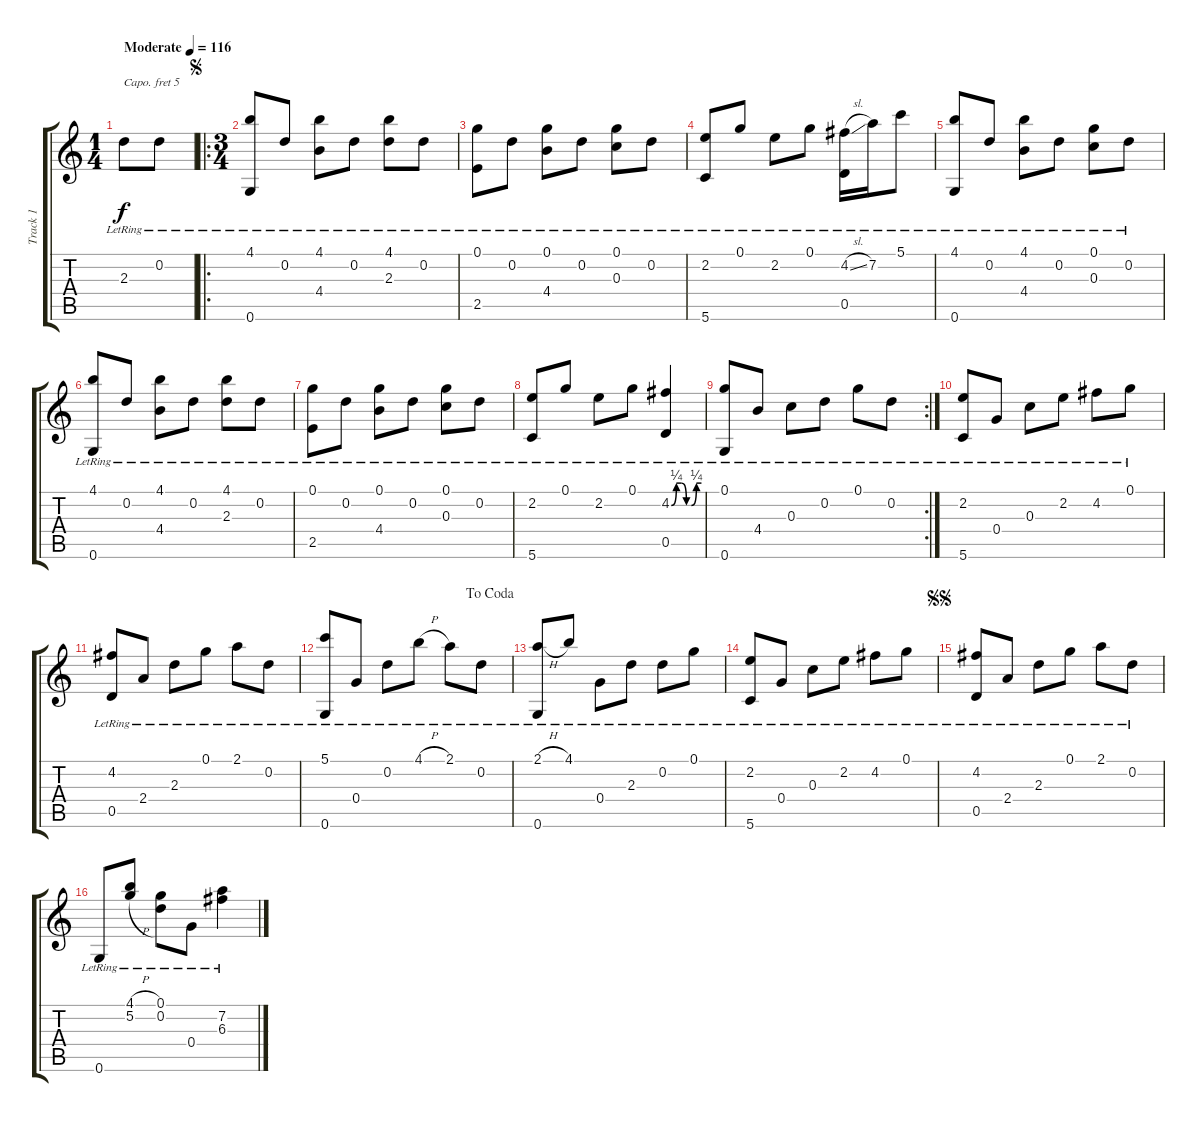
\track ("Track 1" "Track 1") {instrument acousticguitarsteel}
\staff {score tabs}
\capo 5
\tuning (D4 A3 G3 D3 A2 D2) {hide}
\ts (1 4)
\tempo (116 "Moderate")
\clef g2
\ks c
2.3{lr}.8{dy f instrument acousticguitarsteel} 0.2{lr}.8 |
\ro
\ts (3 4)
\jump segno
(4.1{lr} 0.6{lr}).8 0.2{lr}.8 (4.1{lr} 4.4{lr}).8 0.2{lr}.8 (4.1{lr} 2.3{lr}).8 0.2{lr}.8 |
(0.1{lr} 2.5{lr}).8 0.2{lr}.8 (0.1{lr} 4.4{lr}).8 0.2{lr}.8 (0.1{lr} 0.3{lr}).8 0.2{lr}.8 |
(2.2{lr} 5.6{lr}).8 0.1{lr}.8 2.2{lr}.8 0.1{lr}.8 (4.2{sl lr} 0.5{lr}).16 7.2{lr}.16 5.1{lr}.8 |
(4.1{lr} 0.6{lr}).8 0.2{lr}.8 (4.1{lr} 4.4{lr}).8 0.2{lr}.8 (0.1{lr} 0.3{lr}).8 0.2{lr}.8 |
(4.1{lr} 0.6{lr}).8 0.2{lr}.8 (4.1{lr} 4.4{lr}).8 0.2{lr}.8 (4.1{lr} 2.3{lr}).8 0.2{lr}.8 |
(0.1{lr} 2.5{lr}).8 0.2{lr}.8 (0.1{lr} 4.4{lr}).8 0.2{lr}.8 (0.1{lr} 0.3{lr}).8 0.2{lr}.8 |
(2.2{lr} 5.6{lr}).8 0.1{lr}.8 2.2{lr}.8 0.1{lr}.8 (4.2{be (custom 0 0 10 1 20 1 30 0 40 0 50 1 60 1) lr} 0.5{lr}).4 |
\rc 2
(0.1{lr} 0.6{lr}).8 4.4{lr}.8 0.3{lr}.8 0.2{lr}.8 0.1{lr}.8 0.2{lr}.8 |
(2.2{lr} 5.6{lr}).8 0.4{lr}.8 0.3{lr}.8 2.2{lr}.8 4.2{lr}.8 0.1{lr}.8 |
(4.2{lr} 0.5{lr}).8 2.4{lr}.8 2.3{lr}.8 0.1{lr}.8 2.1{lr}.8 0.2{lr}.8 |
\jump dacoda
(5.1{lr} 0.6{lr}).8 0.4{lr}.8 0.2{lr}.8 4.1{h lr}.8 2.1{lr}.8 0.2{lr}.8 |
(2.1{h lr} 0.6{lr}).8 4.1{lr}.8 0.4{lr}.8 2.3{lr}.8 0.2{lr}.8 0.1{lr}.8 |
(2.2{lr} 5.6{lr}).8 0.4{lr}.8 0.3{lr}.8 2.2{lr}.8 4.2{lr}.8 0.1{lr}.8 |
\jump segnosegno
(4.2{lr} 0.5{lr}).8 2.4{lr}.8 2.3{lr}.8 0.1{lr}.8 2.1{lr}.8 0.2{lr}.8 |
0.6{lr}.8 (4.1{h lr} 5.2{h lr}).8 (0.1{h lr} 0.2{lr}).8 0.4{lr}.8 (7.2{lr} 6.3{lr}).4
